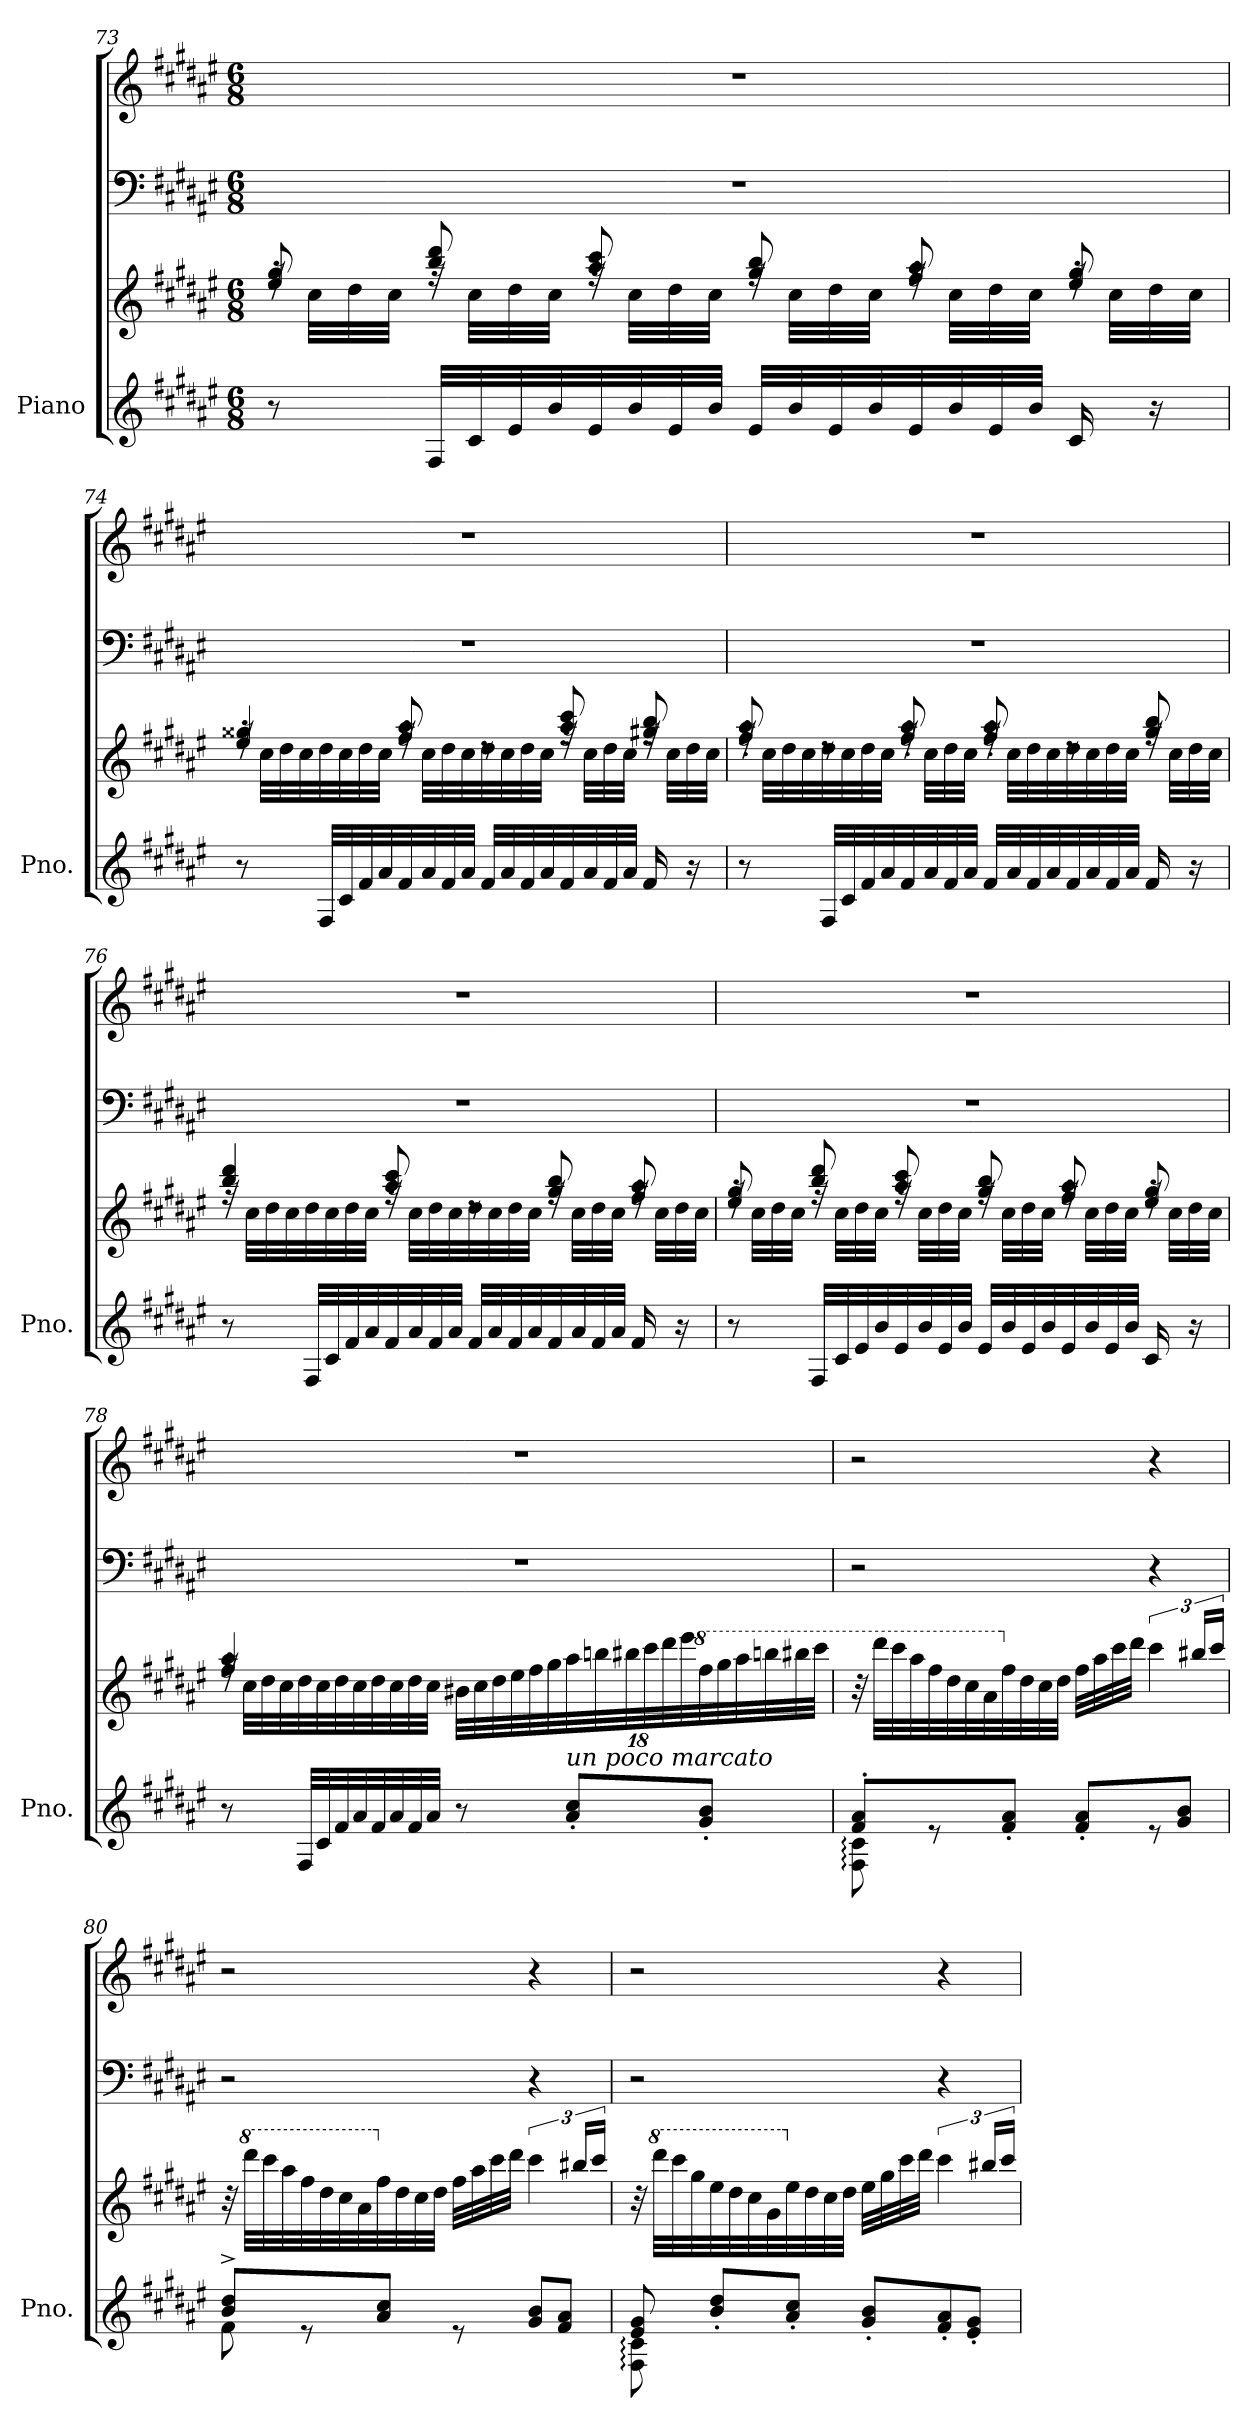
**kern	**kern	**kern	**kern
*part1	*part1	*part1	*part1
*staff4	*staff3	*staff2	*staff1
*I"Piano	*	*	*
*I'Pno.	*	*	*
*clefG2	*clefG2	*clefF4	*clefG2
*k[f#c#g#d#a#e#]	*k[f#c#g#d#a#e#]	*k[f#c#g#d#a#e#]	*k[f#c#g#d#a#e#]
*M6/8	*M6/8	*M6/8	*M6/8
=73	=73	=73	=73
*	*^	*	*
8r	32rff	8ee#/ 8gg#/	2.r	2.r
.	32cc#\LLL	.	.	.
.	32dd#\	.	.	.
.	32cc#\JJJ	.	.	.
32F#/LLL	32rff	8bb/ 8ddd#/	.	.
32c#/	32cc#\LLL	.	.	.
32e#/	32dd#\	.	.	.
32b/	32cc#\JJJ	.	.	.
32e#/	32rff	8aa#/ 8ccc#/	.	.
32b/	32cc#\LLL	.	.	.
32e#/	32dd#\	.	.	.
32b/JJJ	32cc#\JJJ	.	.	.
32e#/LLL	32rff	8gg#/ 8bb/	.	.
32b/	32cc#\LLL	.	.	.
32e#/	32dd#\	.	.	.
32b/	32cc#\JJJ	.	.	.
32e#/	32rff	8ff#/ 8aa#/	.	.
32b/	32cc#\LLL	.	.	.
32e#/	32dd#\	.	.	.
32b/JJJ	32cc#\JJJ	.	.	.
16c#/	32rff	8ee#/ 8gg#/	.	.
.	32cc#\LLL	.	.	.
16r	32dd#\	.	.	.
.	32cc#\JJJ	.	.	.
=74	=74	=74	=74	=74
8r	32rff	4ee#/ 4gg##X/	2.r	2.r
.	32cc#\LLL	.	.	.
.	32dd#\	.	.	.
.	32cc#\	.	.	.
32F#/LLL	32dd#\	.	.	.
32c#/	32cc#\	.	.	.
32f#/	32dd#\	.	.	.
32a#/	32cc#\JJJ	.	.	.
32f#/	32rff	8ff#/ 8aa#/	.	.
32a#/	32cc#\LLL	.	.	.
32f#/	32dd#\	.	.	.
32a#/JJJ	32cc#\	.	.	.
32f#/LLL	32dd#\	8rdd	.	.
32a#/	32cc#\	.	.	.
32f#/	32dd#\	.	.	.
32a#/	32cc#\JJJ	.	.	.
32f#/	32rff	8aa#/' 8ccc#/'	.	.
32a#/	32cc#\LLL	.	.	.
32f#/	32dd#\	.	.	.
32a#/JJJ	32cc#\JJJ	.	.	.
16f#/	32rff	8gg#X/' 8bb/'	.	.
.	32cc#\LLL	.	.	.
16r	32dd#\	.	.	.
.	32cc#\JJJ	.	.	.
!!LO:LB:g=z
=75	=75	=75	=75	=75
8r	32rff	8ff#/' 8aa#/'	2.r	2.r
.	32cc#\LLL	.	.	.
.	32dd#\	.	.	.
.	32cc#\	.	.	.
32F#/LLL	32dd#\	8rdd	.	.
32c#/	32cc#\	.	.	.
32f#/	32dd#\	.	.	.
32a#/	32cc#\JJJ	.	.	.
32f#/	32rff	8ff#/' 8aa#/'	.	.
32a#/	32cc#\LLL	.	.	.
32f#/	32dd#\	.	.	.
32a#/JJJ	32cc#\JJJ	.	.	.
32f#/LLL	32rff	8ff#/' 8aa#/'	.	.
32a#/	32cc#\LLL	.	.	.
32f#/	32dd#\	.	.	.
32a#/	32cc#\	.	.	.
32f#/	32dd#\	8rdd	.	.
32a#/	32cc#\	.	.	.
32f#/	32dd#\	.	.	.
32a#/JJJ	32cc#\JJJ	.	.	.
16f#/	32rff	8gg#/ 8bb/	.	.
.	32cc#\LLL	.	.	.
16r	32dd#\	.	.	.
.	32cc#\JJJ	.	.	.
=76	=76	=76	=76	=76
8r	32rff	4bb/ 4ddd#/	2.r	2.r
.	32cc#\LLL	.	.	.
.	32dd#\	.	.	.
.	32cc#\	.	.	.
32F#/LLL	32dd#\	.	.	.
32c#/	32cc#\	.	.	.
32f#/	32dd#\	.	.	.
32a#/	32cc#\JJJ	.	.	.
32f#/	32rff	8aa#/ 8ccc#/	.	.
32a#/	32cc#\LLL	.	.	.
32f#/	32dd#\	.	.	.
32a#/JJJ	32cc#\	.	.	.
32f#/LLL	32dd#\	8rdd	.	.
32a#/	32cc#\	.	.	.
32f#/	32dd#\	.	.	.
32a#/	32cc#\JJJ	.	.	.
32f#/	32rff	8gg#/ 8bb/	.	.
32a#/	32cc#\LLL	.	.	.
32f#/	32dd#\	.	.	.
32a#/JJJ	32cc#\JJJ	.	.	.
16f#/	32rff	8ff#/ 8aa#/	.	.
.	32cc#\LLL	.	.	.
16r	32dd#\	.	.	.
.	32cc#\JJJ	.	.	.
!!LO:LB:g=z
=77	=77	=77	=77	=77
8r	32rff	8ee#/ 8gg#/	2.r	2.r
.	32cc#\LLL	.	.	.
.	32dd#\	.	.	.
.	32cc#\JJJ	.	.	.
32F#/LLL	32rff	8bb/ 8ddd#/	.	.
32c#/	32cc#\LLL	.	.	.
32e#/	32dd#\	.	.	.
32b/	32cc#\JJJ	.	.	.
32e#/	32rff	8aa#/ 8ccc#/	.	.
32b/	32cc#\LLL	.	.	.
32e#/	32dd#\	.	.	.
32b/JJJ	32cc#\JJJ	.	.	.
32e#/LLL	32rff	8gg#/ 8bb/	.	.
32b/	32cc#\LLL	.	.	.
32e#/	32dd#\	.	.	.
32b/	32cc#\JJJ	.	.	.
32e#/	32rff	8ff#/ 8aa#/	.	.
32b/	32cc#\LLL	.	.	.
32e#/	32dd#\	.	.	.
32b/JJJ	32cc#\JJJ	.	.	.
16c#/	32rff	8ee#/ 8gg#/	.	.
.	32cc#\LLL	.	.	.
16r	32dd#\	.	.	.
.	32cc#\JJJ	.	.	.
=78	=78	=78	=78	=78
8r	32rff	4ff#/ 4aa#/	2.r	2.r
.	32cc#\LLL	.	.	.
.	32dd#\	.	.	.
.	32cc#\	.	.	.
32F#/LLL	32dd#\	.	.	.
32c#/	32cc#\	.	.	.
32f#/	32dd#\	.	.	.
32a#/	32cc#\	.	.	.
32f#/	32dd#\	2ryy	.	.
32a#/	32cc#\	.	.	.
32f#/	32dd#\	.	.	.
32a#/JJJ	32cc#\JJJ	.	.	.
*	*Xbrackettup	*	*	*
8r	48b#X\LLL	.	.	.
.	48cc#\	.	.	.
.	48dd#\	.	.	.
.	48ee#\	.	.	.
.	48ff#\	.	.	.
.	48gg#\	.	.	.
!LO:TX:a:i:t=un poco marcato	!	!	!	!
8a#/' 8cc#/'L	48aa#\	.	.	.
.	48bbn\	.	.	.
.	48bb#X\	.	.	.
.	48ccc#\	.	.	.
.	48ddd#\	.	.	.
.	48eee#\	.	.	.
*	*8va	*	*	*
8g#/' 8b/'J	48fff#\	.	.	.
.	48ggg#\	.	.	.
.	48aaa#\	.	.	.
.	48bbbn\	.	.	.
.	48bbb#X\	.	.	.
.	48cccc#\JJJ	.	.	.
*	*v	*v	*	*
!!LO:PB:g=z
=79	=79	=79	=79
*^	*	*	*
8f#/' 8a#/'L	8F#\: 8c#\:	32r	2r	2r
.	.	32dddd#\LLL	.	.
.	.	32cccc#\	.	.
.	.	32aaa#\	.	.
8re	4ryy	32fff#\	.	.
.	.	32ddd#\	.	.
.	.	32ccc#\	.	.
.	.	32aa#\	.	.
*	*	*X8va	*	*
8f#/' 8a#/'J	.	32ff#\	.	.
.	.	32dd#\	.	.
.	.	32cc#\	.	.
.	.	32dd#\JJJ	.	.
8f#/' 8a#/'L	8ryy	32ff#\LLL	.	.
.	.	32aa#\	.	.
.	.	32ccc#\	.	.
.	.	32ddd#\JJJ	.	.
*	*	*brackettup	*	*
8re	4ryy	6ccc#\	4r	4r
8g#/ 8b/J	.	.	.	.
.	.	24bb#X!/LL	.	.
.	.	24ccc#!/JJ	.	.
=80	=80	=80	=80	=80
8b/^ 8dd#/^L	8f#:\	32r	2r	2r
*	*	*8va	*	*
.	.	32dddd#\LLL	.	.
.	.	32cccc#\	.	.
.	.	32aaa#\	.	.
8re	4ryy	32fff#\	.	.
.	.	32ddd#\	.	.
.	.	32ccc#\	.	.
.	.	32aa#\	.	.
*	*	*X8va	*	*
8a#/ 8cc#/J	.	32ff#\	.	.
.	.	32dd#\	.	.
.	.	32cc#\	.	.
.	.	32dd#\JJJ	.	.
8re	8ryy	32ff#\LLL	.	.
.	.	32aa#\	.	.
.	.	32ccc#\	.	.
.	.	32ddd#\JJJ	.	.
8g#/ 8b/L	4ryy	6ccc#\	4r	4r
8f#/ 8a#/J	.	.	.	.
.	.	24bb#X!/LL	.	.
.	.	24ccc#!/JJ	.	.
=81	=81	=81	=81	=81
8e#/ 8g#/	8F#\: 8c#\:	32r	2r	2r
*	*	*8va	*	*
.	.	32dddd#\LLL	.	.
.	.	32cccc#\	.	.
.	.	32ggg#\	.	.
8b/' 8dd#/'L	4ryy	32eee#\	.	.
.	.	32ddd#\	.	.
.	.	32ccc#\	.	.
.	.	32gg#\	.	.
*	*	*X8va	*	*
8a#/' 8cc#/'J	.	32ee#\	.	.
.	.	32dd#\	.	.
.	.	32cc#\	.	.
.	.	32dd#\JJJ	.	.
8g#/' 8b/'L	8ryy	32ee#\LLL	.	.
.	.	32gg#\	.	.
.	.	32ccc#\	.	.
.	.	32ddd#\JJJ	.	.
8f#/' 8a#/'	4ryy	6ccc#\	4r	4r
8e#/' 8g#/'J	.	.	.	.
.	.	24bb#X!/LL	.	.
.	.	24ccc#!/JJ	.	.
*v	*v	*	*	*
=	=	=	=
*-	*-	*-	*-
